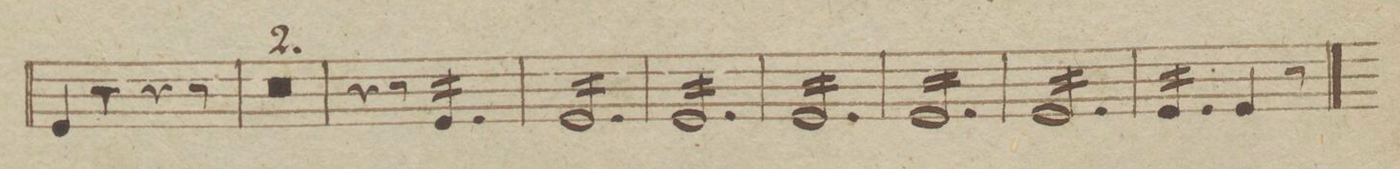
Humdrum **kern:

**kern	**dynam
*I"Timpani in Es. et B.	*
*clefF4	*
*k[b-e-a-]	*
*met(c)	*
*M6/8	*
4BB-/	.
8r	.
4r	.
8r	.
=216	=216
1.r	.
=217	=217
=218	=218
4r	.
8r	.
16BB-/LL	.
16BB-/	.
16BB-/	.
16BB-/	.
16BB-/	.
16BB-/JJ	.
=219	=219
16BB-/LL	.
16BB-/	.
16BB-/	.
16BB-/	.
16BB-/	.
16BB-/	.
16BB-/	.
16BB-/	.
16BB-/	.
16BB-/	.
16BB-/	.
16BB-/JJ	.
=220	=220
16BB-/LL	.
16BB-/	.
16BB-/	.
16BB-/	.
16BB-/	.
16BB-/	.
16BB-/	.
16BB-/	.
16BB-/	.
16BB-/	.
16BB-/	.
16BB-/JJ	.
=221	=221
16BB-/LL	.
16BB-/	.
16BB-/	.
16BB-/	.
16BB-/	.
16BB-/	.
16BB-/	.
16BB-/	.
16BB-/	.
16BB-/	.
16BB-/	.
16BB-/JJ	.
=222	=222
16BB-/LL	.
16BB-/	.
16BB-/	.
16BB-/	.
16BB-/	.
16BB-/	.
16BB-/	.
16BB-/	.
16BB-/	.
16BB-/	.
16BB-/	.
16BB-/JJ	.
=223	=223
16BB-/LL	.
16BB-/	.
16BB-/	.
16BB-/	.
16BB-/	.
16BB-/	.
16BB-/	.
16BB-/	.
16BB-/	.
16BB-/	.
16BB-/	.
16BB-/JJ	.
=224	=224
16BB-/LL	.
16BB-/	.
16BB-/	.
16BB-/	.
16BB-/	.
16BB-/JJ	.
4BB-/	.
8r	.
==	==
*-	*-
